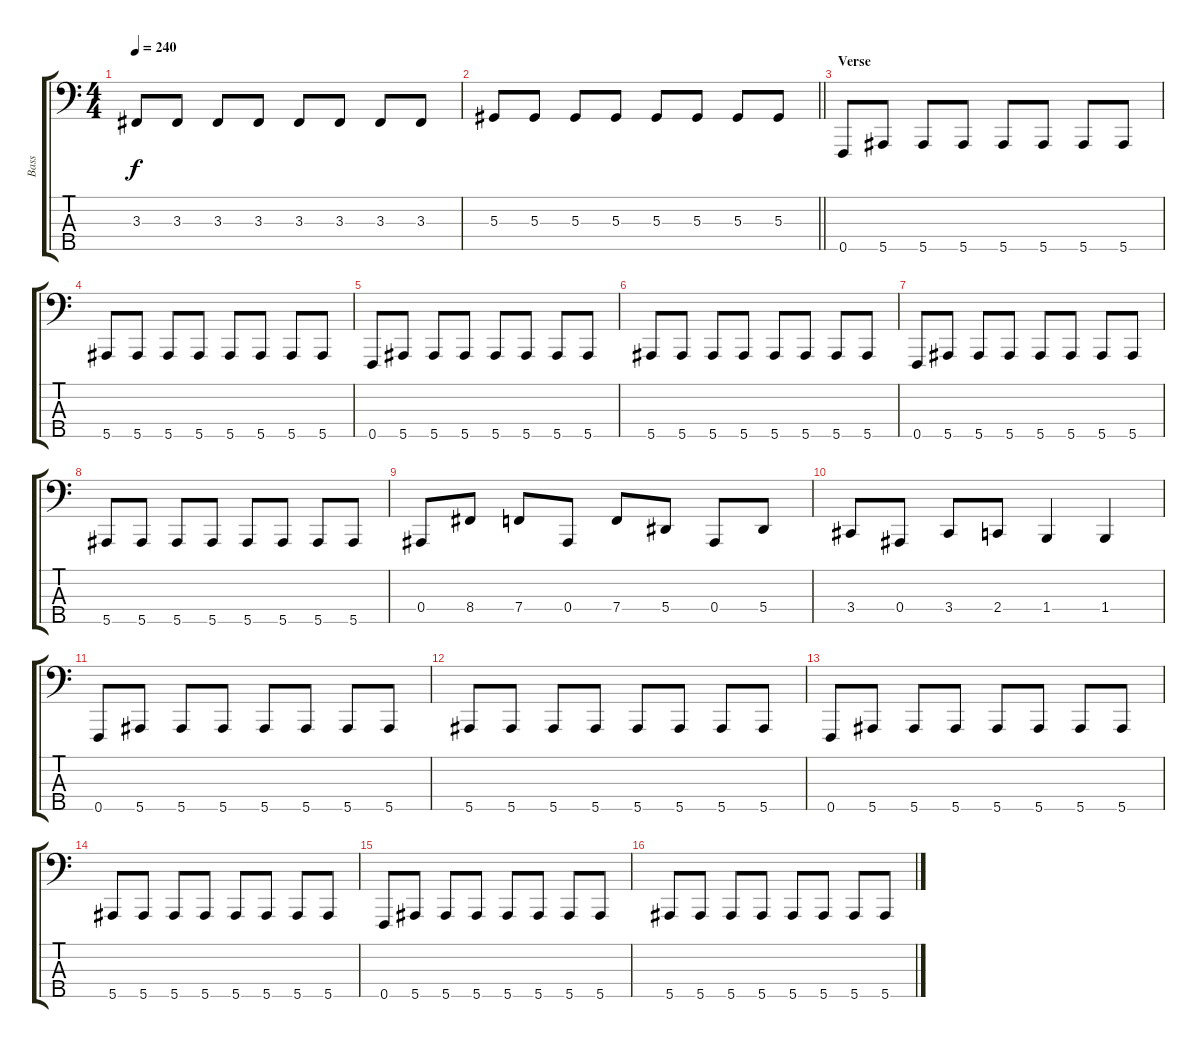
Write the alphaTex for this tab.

\track ("Bass" "Bass") {instrument electricbasspick}
\staff {score tabs}
\tuning (Db2 Ab1 Eb1 Bb0 F0) {hide}
\ts (4 4)
\tempo 240
\clef f4
\ks c
3.3.8{dy f} 3.3.8 3.3.8 3.3.8 3.3.8 3.3.8 3.3.8 3.3.8 |
\barLineRight lightlight
5.3.8 5.3.8 5.3.8 5.3.8 5.3.8 5.3.8 5.3.8 5.3.8 |
\section ("" "Verse")
0.5.8 5.5.8 5.5.8 5.5.8 5.5.8 5.5.8 5.5.8 5.5.8 |
5.5.8 5.5.8 5.5.8 5.5.8 5.5.8 5.5.8 5.5.8 5.5.8 |
0.5.8 5.5.8 5.5.8 5.5.8 5.5.8 5.5.8 5.5.8 5.5.8 |
5.5.8 5.5.8 5.5.8 5.5.8 5.5.8 5.5.8 5.5.8 5.5.8 |
0.5.8 5.5.8 5.5.8 5.5.8 5.5.8 5.5.8 5.5.8 5.5.8 |
5.5.8 5.5.8 5.5.8 5.5.8 5.5.8 5.5.8 5.5.8 5.5.8 |
0.4.8 8.4.8 7.4.8 0.4.8 7.4.8 5.4.8 0.4.8 5.4.8 |
3.4.8 0.4.8 3.4.8 2.4.8 1.4.4 1.4.4 |
0.5.8 5.5.8 5.5.8 5.5.8 5.5.8 5.5.8 5.5.8 5.5.8 |
5.5.8 5.5.8 5.5.8 5.5.8 5.5.8 5.5.8 5.5.8 5.5.8 |
0.5.8 5.5.8 5.5.8 5.5.8 5.5.8 5.5.8 5.5.8 5.5.8 |
5.5.8 5.5.8 5.5.8 5.5.8 5.5.8 5.5.8 5.5.8 5.5.8 |
0.5.8 5.5.8 5.5.8 5.5.8 5.5.8 5.5.8 5.5.8 5.5.8 |
5.5.8 5.5.8 5.5.8 5.5.8 5.5.8 5.5.8 5.5.8 5.5.8
